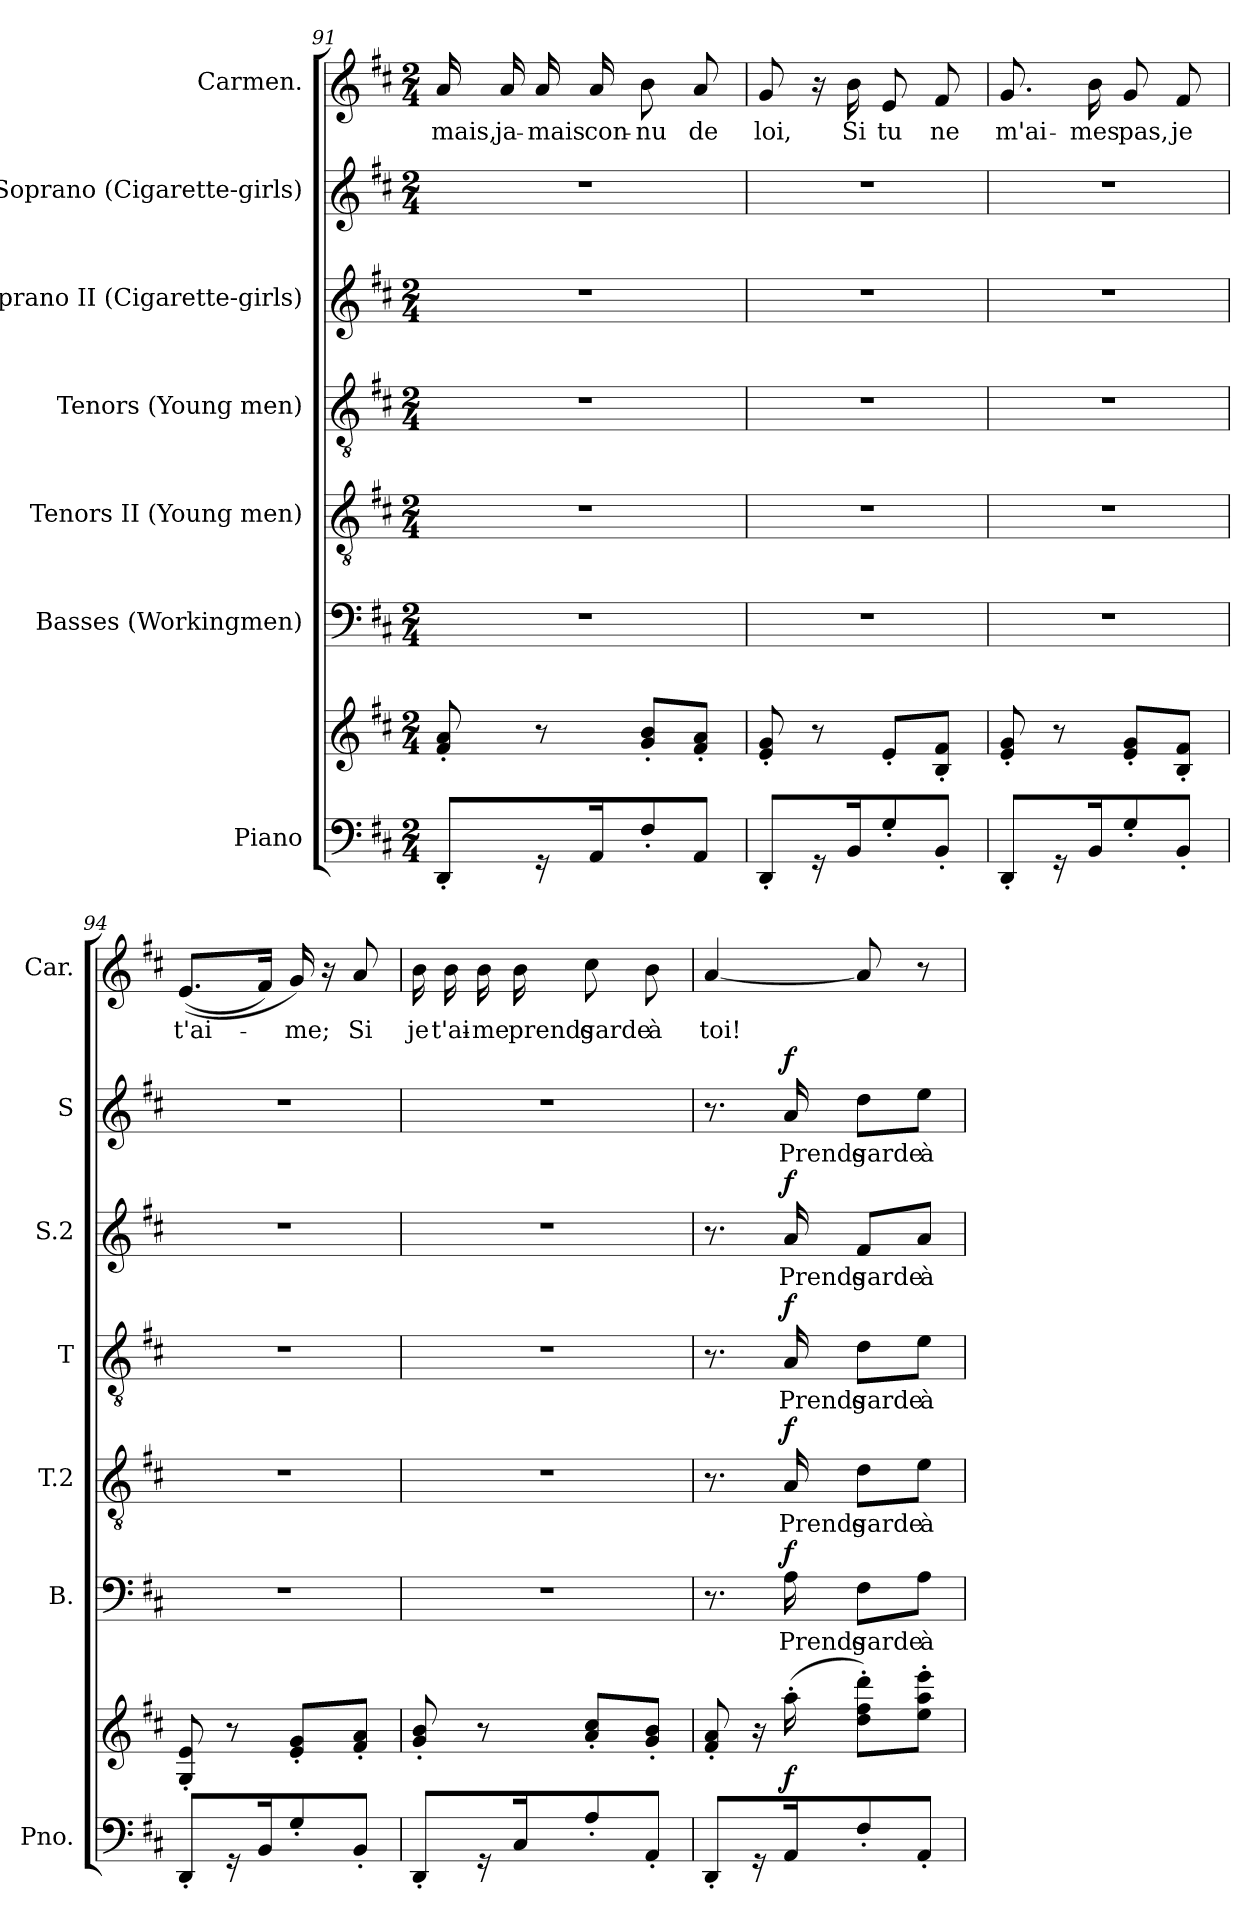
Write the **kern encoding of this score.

**kern	**kern	**dynam	**kern	**text	**dynam	**kern	**text	**dynam	**kern	**text	**dynam	**kern	**text	**dynam	**kern	**text	**dynam	**kern	**text
*part7	*part7	*part7	*part6	*part6	*part6	*part5	*part5	*part5	*part4	*part4	*part4	*part3	*part3	*part3	*part2	*part2	*part2	*part1	*part1
*staff8	*staff7	*staff7/8	*staff6	*staff6	*staff6	*staff5	*staff5	*staff5	*staff4	*staff4	*staff4	*staff3	*staff3	*staff3	*staff2	*staff2	*staff2	*staff1	*staff1
*I"Piano	*	*	*I"Basses (Workingmen)	*	*	*I"Tenors II (Young men)	*	*	*I"Tenors (Young men)	*	*	*I"Soprano II  (Cigarette-girls)	*	*	*I"Soprano (Cigarette-girls)	*	*	*I"Carmen.	*
*I'Pno.	*	*	*I'B.	*	*	*I'T.2	*	*	*I'T	*	*	*I'S.2	*	*	*I'S	*	*	*I'Car.	*
*clefF4	*clefG2	*	*clefF4	*	*	*clefGv2	*	*	*clefGv2	*	*	*clefG2	*	*	*clefG2	*	*	*clefG2	*
*k[f#c#]	*k[f#c#]	*	*k[f#c#]	*	*	*k[f#c#]	*	*	*k[f#c#]	*	*	*k[f#c#]	*	*	*k[f#c#]	*	*	*k[f#c#]	*
*M2/4	*M2/4	*	*M2/4	*	*	*M2/4	*	*	*M2/4	*	*	*M2/4	*	*	*M2/4	*	*	*M2/4	*
=91	=91	=91	=91	=91	=91	=91	=91	=91	=91	=91	=91	=91	=91	=91	=91	=91	=91	=91	=91
!	!	!	!	!	!	!	!	!	!	!	!	!	!	!	!	!	!	!	!LO:LY:b
8DD'/L	8f#/' 8a/'	.	2r	.	.	2r	.	.	2r	.	.	2r	.	.	2r	.	.	16a/	-mais,
!	!	!	!	!	!	!	!	!	!	!	!	!	!	!	!	!	!	!	!LO:LY:b
.	.	.	.	.	.	.	.	.	.	.	.	.	.	.	.	.	.	16a/	ja-
!	!	!	!	!	!	!	!	!	!	!	!	!	!	!	!	!	!	!	!LO:LY:b
16r	8r	.	.	.	.	.	.	.	.	.	.	.	.	.	.	.	.	16a/	-mais
!	!	!	!	!	!	!	!	!	!	!	!	!	!	!	!	!	!	!	!LO:LY:b
16AA/K	.	.	.	.	.	.	.	.	.	.	.	.	.	.	.	.	.	16a/	con-
!	!	!	!	!	!	!	!	!	!	!	!	!	!	!	!	!	!	!	!LO:LY:b
8F#'/	8g/' 8b/'L	.	.	.	.	.	.	.	.	.	.	.	.	.	.	.	.	8b\	-nu
!	!	!	!	!	!	!	!	!	!	!	!	!	!	!	!	!	!	!	!LO:LY:b
8AA/J	8f#/' 8a/'J	.	.	.	.	.	.	.	.	.	.	.	.	.	.	.	.	8a/	de
=92	=92	=92	=92	=92	=92	=92	=92	=92	=92	=92	=92	=92	=92	=92	=92	=92	=92	=92	=92
!	!	!	!	!	!	!	!	!	!	!	!	!	!	!	!	!	!	!	!LO:LY:b
8DD'/L	8e/' 8g/'	.	2r	.	.	2r	.	.	2r	.	.	2r	.	.	2r	.	.	8g/	loi,
16r	8r	.	.	.	.	.	.	.	.	.	.	.	.	.	.	.	.	16r	.
!	!	!	!	!	!	!	!	!	!	!	!	!	!	!	!	!	!	!	!LO:LY:b
16BB/K	.	.	.	.	.	.	.	.	.	.	.	.	.	.	.	.	.	16b\	Si
!	!	!	!	!	!	!	!	!	!	!	!	!	!	!	!	!	!	!	!LO:LY:b
8G'/	8e'/L	.	.	.	.	.	.	.	.	.	.	.	.	.	.	.	.	8e/	tu
!	!	!	!	!	!	!	!	!	!	!	!	!	!	!	!	!	!	!	!LO:LY:b
8BB'/J	8B/' 8f#/'J	.	.	.	.	.	.	.	.	.	.	.	.	.	.	.	.	8f#/	ne
!!LO:LB:g=z
=93	=93	=93	=93	=93	=93	=93	=93	=93	=93	=93	=93	=93	=93	=93	=93	=93	=93	=93	=93
!	!	!	!	!	!	!	!	!	!	!	!	!	!	!	!	!	!	!	!LO:LY:b
8DD'/L	8e/' 8g/'	.	2r	.	.	2r	.	.	2r	.	.	2r	.	.	2r	.	.	8.g/	m'ai-
16r	8r	.	.	.	.	.	.	.	.	.	.	.	.	.	.	.	.	.	.
!	!	!	!	!	!	!	!	!	!	!	!	!	!	!	!	!	!	!	!LO:LY:b
16BB/K	.	.	.	.	.	.	.	.	.	.	.	.	.	.	.	.	.	16b\	-mes
!	!	!	!	!	!	!	!	!	!	!	!	!	!	!	!	!	!	!	!LO:LY:b
8G'/	8e/' 8g/'L	.	.	.	.	.	.	.	.	.	.	.	.	.	.	.	.	8g/	pas,
!	!	!	!	!	!	!	!	!	!	!	!	!	!	!	!	!	!	!	!LO:LY:b
8BB'/J	8B/' 8f#/'J	.	.	.	.	.	.	.	.	.	.	.	.	.	.	.	.	8f#/	je
=94	=94	=94	=94	=94	=94	=94	=94	=94	=94	=94	=94	=94	=94	=94	=94	=94	=94	=94	=94
!	!	!	!	!	!	!	!	!	!	!	!	!	!	!	!	!	!	!	!LO:LY:b
8DD'/L	8G/' 8e/'	.	2r	.	.	2r	.	.	2r	.	.	2r	.	.	2r	.	.	(>(<8.e/L	t'ai-
16r	8r	.	.	.	.	.	.	.	.	.	.	.	.	.	.	.	.	.	.
16BB/K	.	.	.	.	.	.	.	.	.	.	.	.	.	.	.	.	.	16f#/Jk)	.
!	!	!	!	!	!	!	!	!	!	!	!	!	!	!	!	!	!	!	!LO:LY:b
8G'/	8e/' 8g/'L	.	.	.	.	.	.	.	.	.	.	.	.	.	.	.	.	16g/)	-me;
.	.	.	.	.	.	.	.	.	.	.	.	.	.	.	.	.	.	16r	.
!	!	!	!	!	!	!	!	!	!	!	!	!	!	!	!	!	!	!	!LO:LY:b
8BB'/J	8f#/' 8a/'J	.	.	.	.	.	.	.	.	.	.	.	.	.	.	.	.	8a/	Si
=95	=95	=95	=95	=95	=95	=95	=95	=95	=95	=95	=95	=95	=95	=95	=95	=95	=95	=95	=95
!	!	!	!	!	!	!	!	!	!	!	!	!	!	!	!	!	!	!	!LO:LY:b
8DD'/L	8g/' 8b/'	.	2r	.	.	2r	.	.	2r	.	.	2r	.	.	2r	.	.	16b\	je
!	!	!	!	!	!	!	!	!	!	!	!	!	!	!	!	!	!	!	!LO:LY:b
.	.	.	.	.	.	.	.	.	.	.	.	.	.	.	.	.	.	16b\	t'ai-
!	!	!	!	!	!	!	!	!	!	!	!	!	!	!	!	!	!	!	!LO:LY:b
16r	8r	.	.	.	.	.	.	.	.	.	.	.	.	.	.	.	.	16b\	-me
!	!	!	!	!	!	!	!	!	!	!	!	!	!	!	!	!	!	!	!LO:LY:b
16C#/K	.	.	.	.	.	.	.	.	.	.	.	.	.	.	.	.	.	16b\	prends
!	!	!	!	!	!	!	!	!	!	!	!	!	!	!	!	!	!	!	!LO:LY:b
8A'/	8a/' 8cc#/'L	.	.	.	.	.	.	.	.	.	.	.	.	.	.	.	.	8cc#\	garde
!	!	!	!	!	!	!	!	!	!	!	!	!	!	!	!	!	!	!	!LO:LY:b
8AA'/J	8g/' 8b/'J	.	.	.	.	.	.	.	.	.	.	.	.	.	.	.	.	8b\	à
=96	=96	=96	=96	=96	=96	=96	=96	=96	=96	=96	=96	=96	=96	=96	=96	=96	=96	=96	=96
!	!	!	!	!	!	!	!	!	!	!	!	!	!	!	!	!	!	!	!LO:LY:b
8DD'/L	8f#/' 8a/'	.	8.r	.	.	8.r	.	.	8.r	.	.	8.r	.	.	8.r	.	.	[4a/	toi!
16r	16r	.	.	.	.	.	.	.	.	.	.	.	.	.	.	.	.	.	.
!	!	!LO:DY:a=2	!	!LO:LY:b	!LO:DY:a	!	!LO:LY:b	!LO:DY:a	!	!LO:LY:b	!LO:DY:a	!	!LO:LY:b	!LO:DY:a	!	!LO:LY:b	!LO:DY:a	!	!
16AA/K	(>16aa'\	f	16A\	Prends	f	16A/	Prends	f	16A/	Prends	f	16a/	Prends	f	16a/	Prends	f	.	.
!	!	!	!	!LO:LY:b	!	!	!LO:LY:b	!	!	!LO:LY:b	!	!	!LO:LY:b	!	!	!LO:LY:b	!	!	!
8F#'/	8dd\' 8ff#\' 8ddd\'L)	.	8F#\L	garde	.	8d\L	garde	.	8d\L	garde	.	8f#/L	garde	.	8dd\L	garde	.	8a/]	.
!	!	!	!	!LO:LY:b	!	!	!LO:LY:b	!	!	!LO:LY:b	!	!	!LO:LY:b	!	!	!LO:LY:b	!	!	!
8AA'/J	8ee\' 8aa\' 8eee\'J	.	8A\J	à	.	8e\J	à	.	8e\J	à	.	8a/J	à	.	8ee\J	à	.	8r	.
=	=	=	=	=	=	=	=	=	=	=	=	=	=	=	=	=	=	=	=
*-	*-	*-	*-	*-	*-	*-	*-	*-	*-	*-	*-	*-	*-	*-	*-	*-	*-	*-	*-
